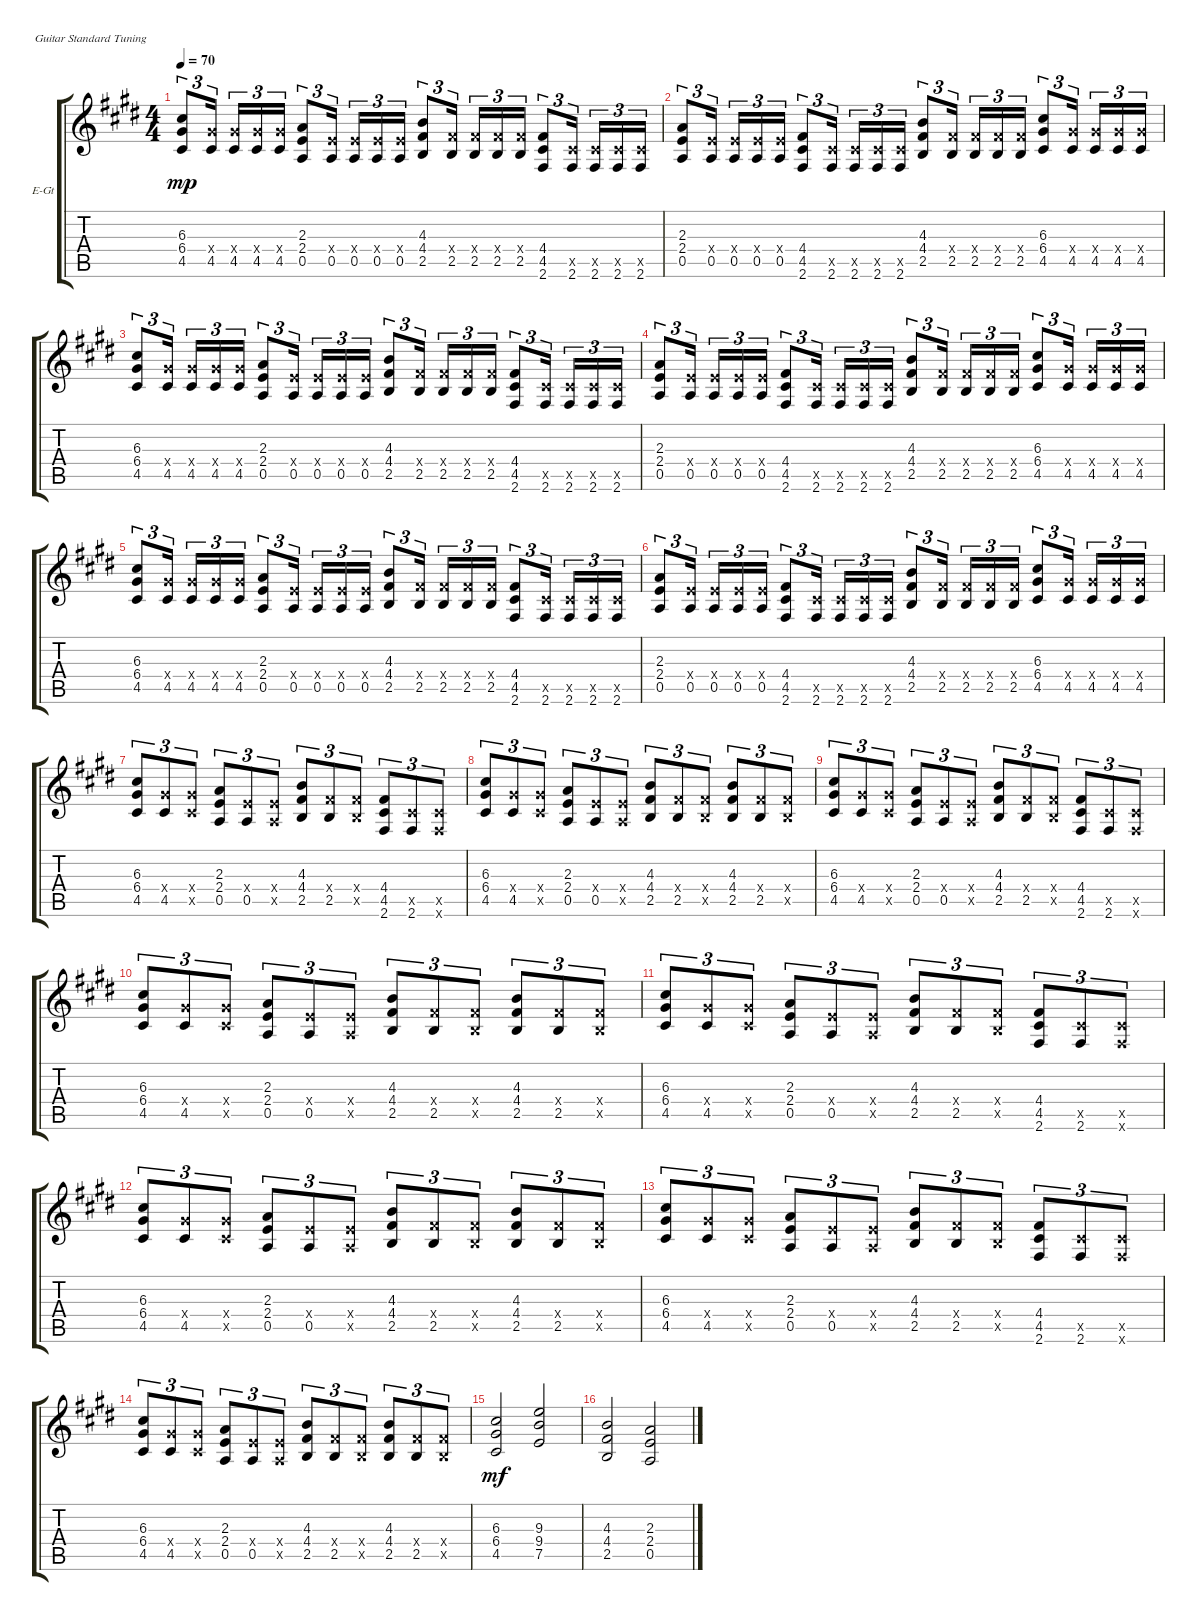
\defaultSystemsLayout 4
\bracketExtendMode groupsimilarinstruments
\firstSystemTrackNameOrientation horizontal
\otherSystemsTrackNameOrientation horizontal
\track ("Metal Rhythm" "E-Gt") {instrument overdrivenguitar}
\staff {score tabs}
\tuning (E4 B3 G3 D3 A2 E2)
\ts (4 4)
\tempo 70
\clef g2
\ks c#minor
(6.3 6.4 4.5).8{tu (3 2) dy mp} (4.5 6.4{x}).16{tu (3 2)} (6.4{x} 4.5).16{tu (3 2)} (4.5 6.4{x}).16{tu (3 2)} (4.5 6.4{x}).16{tu (3 2)} (0.5 2.4 2.3).8{tu (3 2)} (2.4{x} 0.5).16{tu (3 2)} (2.4{x} 0.5).16{tu (3 2)} (2.4{x} 0.5).16{tu (3 2)} (2.4{x} 0.5).16{tu (3 2)} (4.3 4.4 2.5).8{tu (3 2)} (4.4{x} 2.5).16{tu (3 2)} (4.4{x} 2.5).16{tu (3 2)} (4.4{x} 2.5).16{tu (3 2)} (4.4{x} 2.5).16{tu (3 2)} (4.4 4.5 2.6).8{tu (3 2)} (2.6 4.5{x}).16{tu (3 2)} (2.6 4.5{x}).16{tu (3 2)} (2.6 4.5{x}).16{tu (3 2)} (2.6 4.5{x}).16{tu (3 2)} |
(0.5 2.4 2.3).8{tu (3 2)} (2.4{x} 0.5).16{tu (3 2)} (2.4{x} 0.5).16{tu (3 2)} (2.4{x} 0.5).16{tu (3 2)} (2.4{x} 0.5).16{tu (3 2)} (4.4 4.5 2.6).8{tu (3 2)} (2.6 4.5{x}).16{tu (3 2)} (2.6 4.5{x}).16{tu (3 2)} (2.6 4.5{x}).16{tu (3 2)} (2.6 4.5{x}).16{tu (3 2)} (4.3 4.4 2.5).8{tu (3 2)} (4.4{x} 2.5).16{tu (3 2)} (4.4{x} 2.5).16{tu (3 2)} (4.4{x} 2.5).16{tu (3 2)} (4.4{x} 2.5).16{tu (3 2)} (6.3 6.4 4.5).8{tu (3 2)} (4.5 6.4{x}).16{tu (3 2)} (6.4{x} 4.5).16{tu (3 2)} (4.5 6.4{x}).16{tu (3 2)} (4.5 6.4{x}).16{tu (3 2)} |
(6.3 6.4 4.5).8{tu (3 2)} (4.5 6.4{x}).16{tu (3 2)} (6.4{x} 4.5).16{tu (3 2)} (4.5 6.4{x}).16{tu (3 2)} (4.5 6.4{x}).16{tu (3 2)} (0.5 2.4 2.3).8{tu (3 2)} (2.4{x} 0.5).16{tu (3 2)} (2.4{x} 0.5).16{tu (3 2)} (2.4{x} 0.5).16{tu (3 2)} (2.4{x} 0.5).16{tu (3 2)} (4.3 4.4 2.5).8{tu (3 2)} (4.4{x} 2.5).16{tu (3 2)} (4.4{x} 2.5).16{tu (3 2)} (4.4{x} 2.5).16{tu (3 2)} (4.4{x} 2.5).16{tu (3 2)} (4.4 4.5 2.6).8{tu (3 2)} (2.6 4.5{x}).16{tu (3 2)} (2.6 4.5{x}).16{tu (3 2)} (2.6 4.5{x}).16{tu (3 2)} (2.6 4.5{x}).16{tu (3 2)} |
(0.5 2.4 2.3).8{tu (3 2)} (2.4{x} 0.5).16{tu (3 2)} (2.4{x} 0.5).16{tu (3 2)} (2.4{x} 0.5).16{tu (3 2)} (2.4{x} 0.5).16{tu (3 2)} (4.4 4.5 2.6).8{tu (3 2)} (2.6 4.5{x}).16{tu (3 2)} (2.6 4.5{x}).16{tu (3 2)} (2.6 4.5{x}).16{tu (3 2)} (2.6 4.5{x}).16{tu (3 2)} (4.3 4.4 2.5).8{tu (3 2)} (4.4{x} 2.5).16{tu (3 2)} (4.4{x} 2.5).16{tu (3 2)} (4.4{x} 2.5).16{tu (3 2)} (4.4{x} 2.5).16{tu (3 2)} (6.3 6.4 4.5).8{tu (3 2)} (4.5 6.4{x}).16{tu (3 2)} (6.4{x} 4.5).16{tu (3 2)} (4.5 6.4{x}).16{tu (3 2)} (4.5 6.4{x}).16{tu (3 2)} |
(6.3 6.4 4.5).8{tu (3 2)} (4.5 6.4{x}).16{tu (3 2)} (6.4{x} 4.5).16{tu (3 2)} (4.5 6.4{x}).16{tu (3 2)} (4.5 6.4{x}).16{tu (3 2)} (0.5 2.4 2.3).8{tu (3 2)} (2.4{x} 0.5).16{tu (3 2)} (2.4{x} 0.5).16{tu (3 2)} (2.4{x} 0.5).16{tu (3 2)} (2.4{x} 0.5).16{tu (3 2)} (4.3 4.4 2.5).8{tu (3 2)} (4.4{x} 2.5).16{tu (3 2)} (4.4{x} 2.5).16{tu (3 2)} (4.4{x} 2.5).16{tu (3 2)} (4.4{x} 2.5).16{tu (3 2)} (4.4 4.5 2.6).8{tu (3 2)} (2.6 4.5{x}).16{tu (3 2)} (2.6 4.5{x}).16{tu (3 2)} (2.6 4.5{x}).16{tu (3 2)} (2.6 4.5{x}).16{tu (3 2)} |
(0.5 2.4 2.3).8{tu (3 2)} (2.4{x} 0.5).16{tu (3 2)} (2.4{x} 0.5).16{tu (3 2)} (2.4{x} 0.5).16{tu (3 2)} (2.4{x} 0.5).16{tu (3 2)} (4.4 4.5 2.6).8{tu (3 2)} (2.6 4.5{x}).16{tu (3 2)} (2.6 4.5{x}).16{tu (3 2)} (2.6 4.5{x}).16{tu (3 2)} (2.6 4.5{x}).16{tu (3 2)} (4.3 4.4 2.5).8{tu (3 2)} (4.4{x} 2.5).16{tu (3 2)} (4.4{x} 2.5).16{tu (3 2)} (4.4{x} 2.5).16{tu (3 2)} (4.4{x} 2.5).16{tu (3 2)} (6.3 6.4 4.5).8{tu (3 2)} (4.5 6.4{x}).16{tu (3 2)} (6.4{x} 4.5).16{tu (3 2)} (4.5 6.4{x}).16{tu (3 2)} (4.5 6.4{x}).16{tu (3 2)} |
(6.3 6.4 4.5).8{tu (3 2)} (4.5 6.4{x}).8{tu (3 2)} (6.4{x} 4.5{x}).8{tu (3 2)} (2.3 2.4 0.5).8{tu (3 2)} (2.4{x} 0.5).8{tu (3 2)} (0.5{x} 2.4{x}).8{tu (3 2)} (4.3 4.4 2.5).8{tu (3 2)} (4.4{x} 2.5).8{tu (3 2)} (4.4{x} 2.5{x}).8{tu (3 2)} (2.6 4.5 4.4).8{tu (3 2)} (4.5{x} 2.6).8{tu (3 2)} (4.5{x} 2.6{x}).8{tu (3 2)} |
(6.3 6.4 4.5).8{tu (3 2)} (4.5 6.4{x}).8{tu (3 2)} (6.4{x} 4.5{x}).8{tu (3 2)} (2.3 2.4 0.5).8{tu (3 2)} (2.4{x} 0.5).8{tu (3 2)} (0.5{x} 2.4{x}).8{tu (3 2)} (4.3 4.4 2.5).8{tu (3 2)} (4.4{x} 2.5).8{tu (3 2)} (4.4{x} 2.5{x}).8{tu (3 2)} (4.3 4.4 2.5).8{tu (3 2)} (4.4{x} 2.5).8{tu (3 2)} (4.4{x} 2.5{x}).8{tu (3 2)} |
(6.3 6.4 4.5).8{tu (3 2)} (4.5 6.4{x}).8{tu (3 2)} (6.4{x} 4.5{x}).8{tu (3 2)} (2.3 2.4 0.5).8{tu (3 2)} (2.4{x} 0.5).8{tu (3 2)} (0.5{x} 2.4{x}).8{tu (3 2)} (4.3 4.4 2.5).8{tu (3 2)} (4.4{x} 2.5).8{tu (3 2)} (4.4{x} 2.5{x}).8{tu (3 2)} (2.6 4.5 4.4).8{tu (3 2)} (4.5{x} 2.6).8{tu (3 2)} (4.5{x} 2.6{x}).8{tu (3 2)} |
(6.3 6.4 4.5).8{tu (3 2)} (4.5 6.4{x}).8{tu (3 2)} (6.4{x} 4.5{x}).8{tu (3 2)} (2.3 2.4 0.5).8{tu (3 2)} (2.4{x} 0.5).8{tu (3 2)} (0.5{x} 2.4{x}).8{tu (3 2)} (4.3 4.4 2.5).8{tu (3 2)} (4.4{x} 2.5).8{tu (3 2)} (4.4{x} 2.5{x}).8{tu (3 2)} (4.3 4.4 2.5).8{tu (3 2)} (4.4{x} 2.5).8{tu (3 2)} (4.4{x} 2.5{x}).8{tu (3 2)} |
(6.3 6.4 4.5).8{tu (3 2)} (4.5 6.4{x}).8{tu (3 2)} (6.4{x} 4.5{x}).8{tu (3 2)} (2.3 2.4 0.5).8{tu (3 2)} (2.4{x} 0.5).8{tu (3 2)} (0.5{x} 2.4{x}).8{tu (3 2)} (4.3 4.4 2.5).8{tu (3 2)} (4.4{x} 2.5).8{tu (3 2)} (4.4{x} 2.5{x}).8{tu (3 2)} (2.6 4.5 4.4).8{tu (3 2)} (4.5{x} 2.6).8{tu (3 2)} (4.5{x} 2.6{x}).8{tu (3 2)} |
(6.3 6.4 4.5).8{tu (3 2)} (4.5 6.4{x}).8{tu (3 2)} (6.4{x} 4.5{x}).8{tu (3 2)} (2.3 2.4 0.5).8{tu (3 2)} (2.4{x} 0.5).8{tu (3 2)} (0.5{x} 2.4{x}).8{tu (3 2)} (4.3 4.4 2.5).8{tu (3 2)} (4.4{x} 2.5).8{tu (3 2)} (4.4{x} 2.5{x}).8{tu (3 2)} (4.3 4.4 2.5).8{tu (3 2)} (4.4{x} 2.5).8{tu (3 2)} (4.4{x} 2.5{x}).8{tu (3 2)} |
(6.3 6.4 4.5).8{tu (3 2)} (4.5 6.4{x}).8{tu (3 2)} (6.4{x} 4.5{x}).8{tu (3 2)} (2.3 2.4 0.5).8{tu (3 2)} (2.4{x} 0.5).8{tu (3 2)} (0.5{x} 2.4{x}).8{tu (3 2)} (4.3 4.4 2.5).8{tu (3 2)} (4.4{x} 2.5).8{tu (3 2)} (4.4{x} 2.5{x}).8{tu (3 2)} (2.6 4.5 4.4).8{tu (3 2)} (4.5{x} 2.6).8{tu (3 2)} (4.5{x} 2.6{x}).8{tu (3 2)} |
(6.3 6.4 4.5).8{tu (3 2)} (4.5 6.4{x}).8{tu (3 2)} (6.4{x} 4.5{x}).8{tu (3 2)} (2.3 2.4 0.5).8{tu (3 2)} (2.4{x} 0.5).8{tu (3 2)} (0.5{x} 2.4{x}).8{tu (3 2)} (4.3 4.4 2.5).8{tu (3 2)} (4.4{x} 2.5).8{tu (3 2)} (4.4{x} 2.5{x}).8{tu (3 2)} (4.3 4.4 2.5).8{tu (3 2)} (4.4{x} 2.5).8{tu (3 2)} (4.4{x} 2.5{x}).8{tu (3 2)} |
(6.3 6.4 4.5).2{dy mf} (7.5 9.4 9.3).2 |
(2.5 4.4 4.3).2 (2.3 2.4 0.5).2
